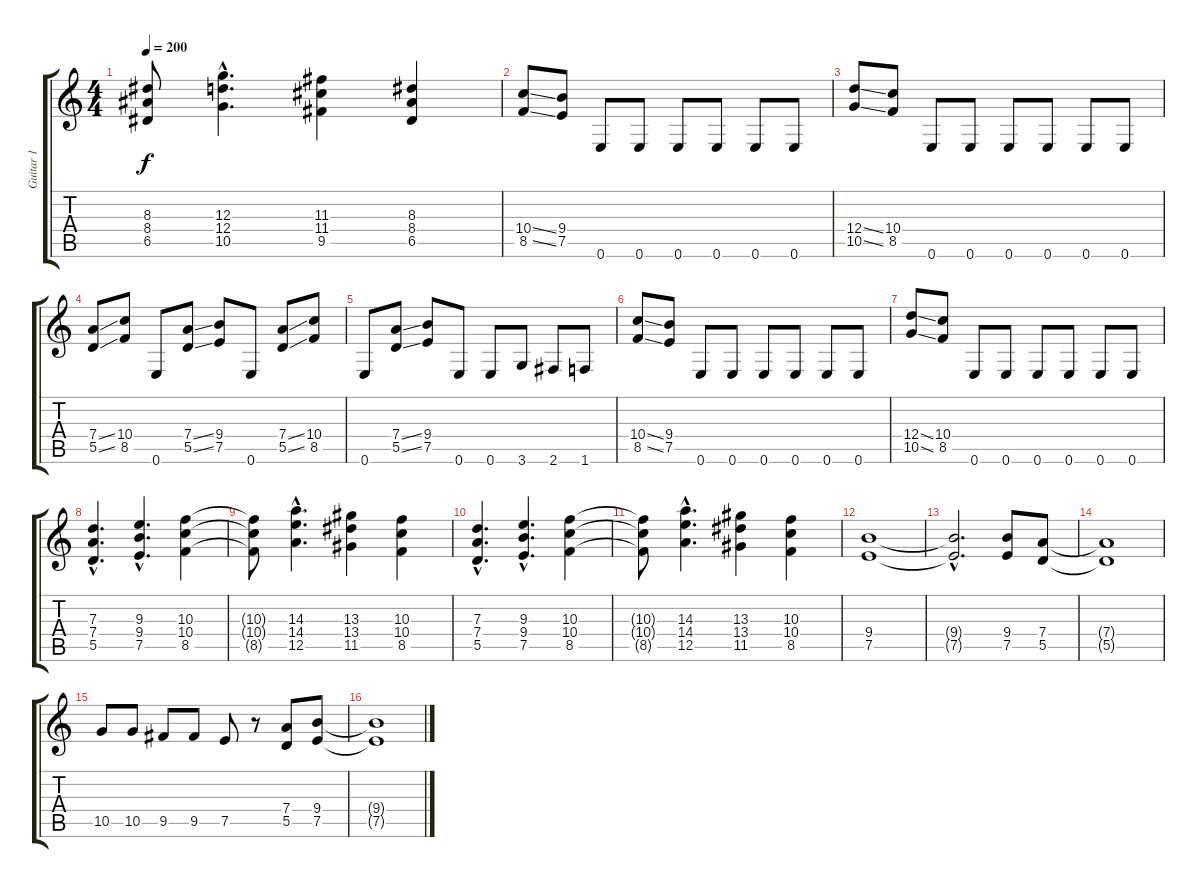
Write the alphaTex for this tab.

\track ("Guitar 1" "Guitar 1") {instrument overdrivenguitar}
\staff {score tabs}
\tuning (E4 B3 G3 D3 A2 E2) {hide}
\ts (4 4)
\tempo 200
\clef g2
\ks c
(8.3{t} 8.4{t} 6.5{t}).8{dy f} (12.3{hac} 12.4{hac} 10.5{hac}).4{d} (11.3 11.4 9.5).4 (8.3 8.4 6.5).4 |
\section ("" "")
(10.4{ss} 8.5{ss}).8 (9.4 7.5).8 0.6.8 0.6.8 0.6.8 0.6.8 0.6.8 0.6.8 |
(12.4{ss} 10.5{ss}).8 (10.4 8.5).8 0.6.8 0.6.8 0.6.8 0.6.8 0.6.8 0.6.8 |
(7.4{ss} 5.5{ss}).8 (10.4 8.5).8 0.6.8 (7.4{ss} 5.5{ss}).8 (9.4 7.5).8 0.6.8 (7.4{ss} 5.5{ss}).8 (10.4 8.5).8 |
0.6.8 (7.4{ss} 5.5{ss}).8 (9.4 7.5).8 0.6.8 0.6.8 3.6.8 2.6.8 1.6.8 |
(10.4{ss} 8.5{ss}).8 (9.4 7.5).8 0.6.8 0.6.8 0.6.8 0.6.8 0.6.8 0.6.8 |
(12.4{ss} 10.5{ss}).8 (10.4 8.5).8 0.6.8 0.6.8 0.6.8 0.6.8 0.6.8 0.6.8 |
(7.3{hac} 7.4{hac} 5.5{hac}).4{d} (9.3{hac} 9.4{hac} 7.5{hac}).4{d} (10.3 10.4 8.5).4 |
(10.3{t} 10.4{t} 8.5{t}).8 (14.3{hac} 14.4{hac} 12.5{hac}).4{d} (13.3 13.4 11.5).4 (10.3 10.4 8.5).4 |
(7.3{hac} 7.4{hac} 5.5{hac}).4{d} (9.3{hac} 9.4{hac} 7.5{hac}).4{d} (10.3 10.4 8.5).4 |
(10.3{t} 10.4{t} 8.5{t}).8 (14.3{hac} 14.4{hac} 12.5{hac}).4{d} (13.3 13.4 11.5).4 (10.3 10.4 8.5).4 |
\section ("" "")
(9.4 7.5).1 |
(9.4{hac t} 7.5{hac t}).2{d} (9.4 7.5).8 (7.4 5.5).8 |
(7.4{t} 5.5{t}).1 |
10.5.8 10.5.8 9.5.8 9.5.8 7.5.8 r.8 (7.4 5.5).8 (9.4 7.5).8 |
(9.4{t} 7.5{t}).1
